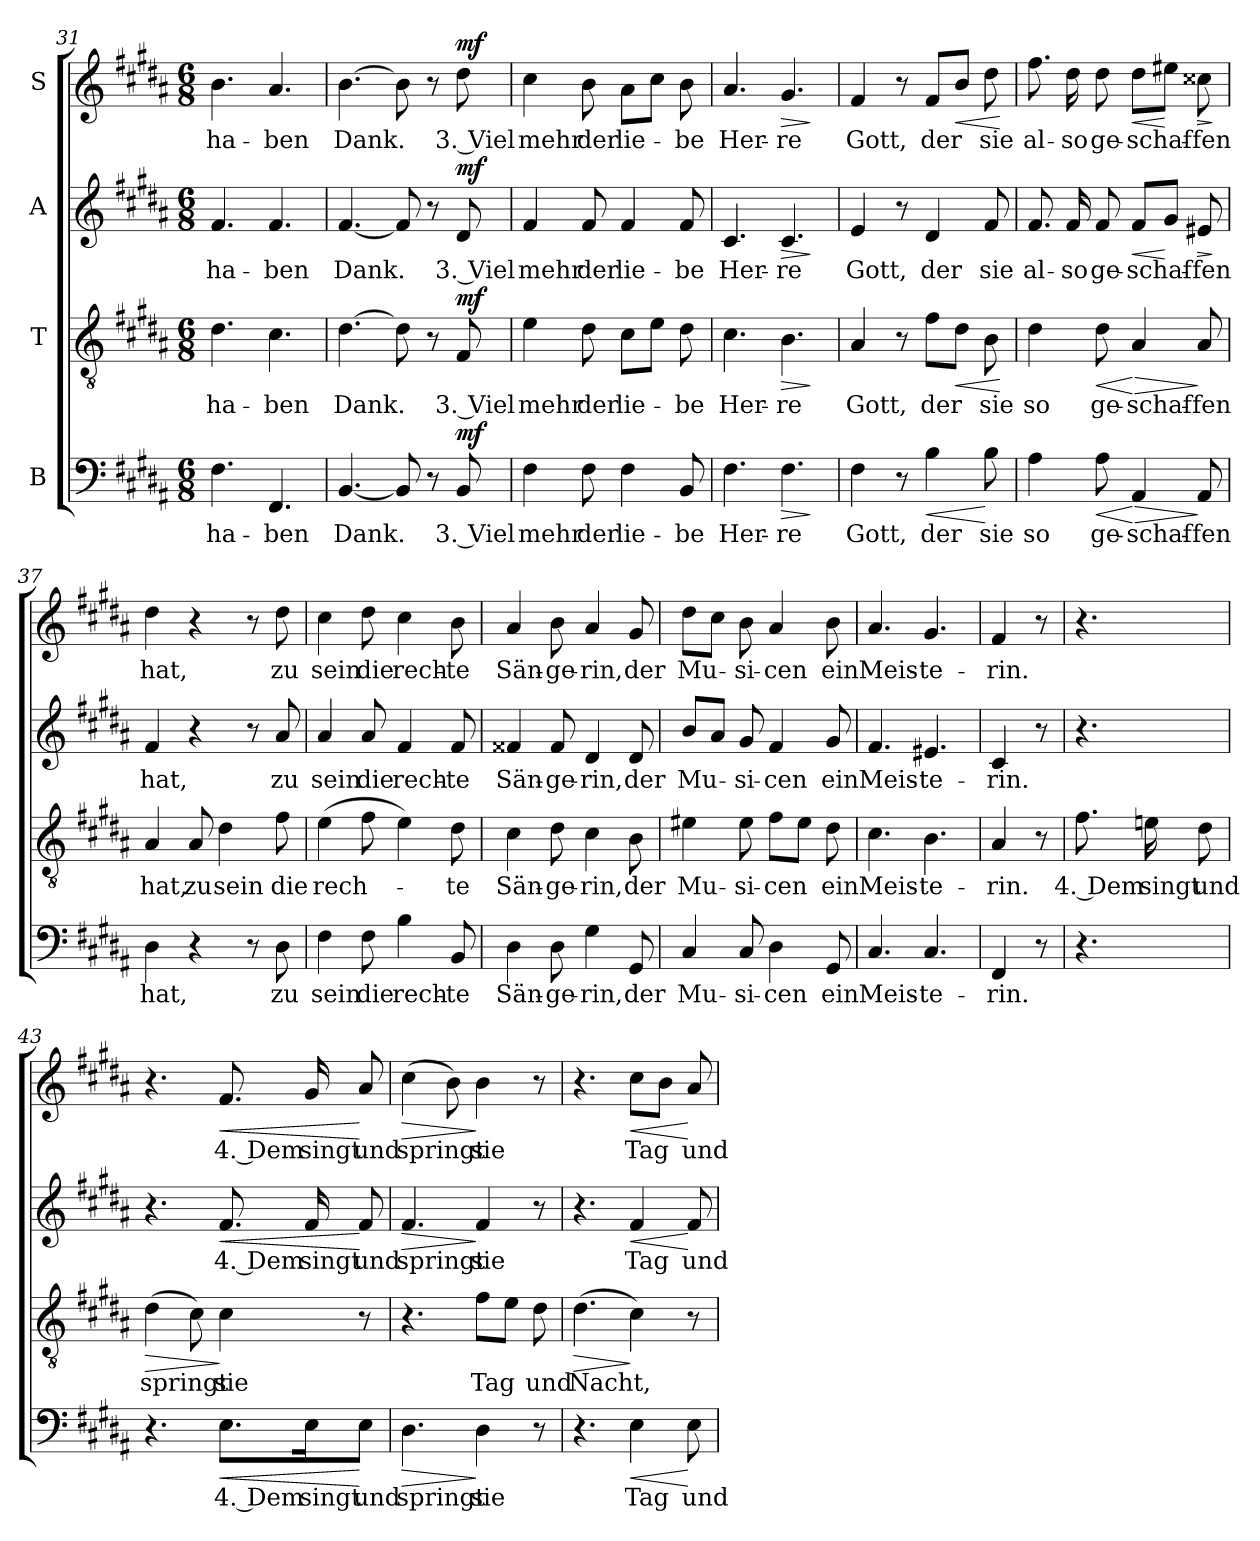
**kern	**text	**dynam	**kern	**text	**dynam	**kern	**text	**dynam	**kern	**text	**dynam
*part4	*part4	*part4	*part3	*part3	*part3	*part2	*part2	*part2	*part1	*part1	*part1
*staff4	*staff4	*staff4	*staff3	*staff3	*staff3	*staff2	*staff2	*staff2	*staff1	*staff1	*staff1
*I"B	*	*	*I"T	*	*	*I"A	*	*	*I"S	*	*
*clefF4	*	*	*clefGv2	*	*	*clefG2	*	*	*clefG2	*	*
*k[f#c#g#d#a#]	*	*	*k[f#c#g#d#a#]	*	*	*k[f#c#g#d#a#]	*	*	*k[f#c#g#d#a#]	*	*
*M6/8	*	*	*M6/8	*	*	*M6/8	*	*	*M6/8	*	*
=31	=31	=31	=31	=31	=31	=31	=31	=31	=31	=31	=31
!	!LO:LY:b	!	!	!LO:LY:b	!	!	!LO:LY:b	!	!	!LO:LY:b	!
4.F#\	ha-	.	4.d#\	ha-	.	4.f#/	ha-	.	4.b\	ha-	.
!	!LO:LY:b	!	!	!LO:LY:b	!	!	!LO:LY:b	!	!	!LO:LY:b	!
4.FF#/	-ben	.	4.c#\	-ben	.	4.f#/	-ben	.	4.a#/	-ben	.
!!LO:LB:g=z
=32	=32	=32	=32	=32	=32	=32	=32	=32	=32	=32	=32
!	!LO:LY:b	!	!	!LO:LY:b	!	!	!LO:LY:b	!	!	!LO:LY:b	!
[4.BB/	Dank.	.	[4.d#\	Dank.	.	[4.f#/	Dank.	.	[4.b\	Dank.	.
8BB/]	.	.	8d#\]	.	.	8f#/]	.	.	8b\]	.	.
8r	.	.	8r	.	.	8r	.	.	8r	.	.
!	!LO:LY:b	!LO:DY:a	!	!LO:LY:b	!LO:DY:a	!	!LO:LY:b	!LO:DY:a	!	!LO:LY:b	!LO:DY:a
8BB/	3. Viel	mf	8F#/	3. Viel	mf	8d#/	3. Viel	mf	8dd#\	3. Viel	mf
=33	=33	=33	=33	=33	=33	=33	=33	=33	=33	=33	=33
!	!LO:LY:b	!	!	!LO:LY:b	!	!	!LO:LY:b	!	!	!LO:LY:b	!
4F#\	mehr	.	4e\	mehr	.	4f#/	mehr	.	4cc#\	mehr	.
!	!LO:LY:b	!	!	!LO:LY:b	!	!	!LO:LY:b	!	!	!LO:LY:b	!
8F#\	der	.	8d#\	der	.	8f#/	der	.	8b\	der	.
!	!LO:LY:b	!	!	!LO:LY:b	!	!	!LO:LY:b	!	!	!LO:LY:b	!
4F#\	lie-	.	8c#\L	lie-	.	4f#/	lie-	.	8a#\L	lie-	.
.	.	.	8e\J	.	.	.	.	.	8cc#\J	.	.
!	!LO:LY:b	!	!	!LO:LY:b	!	!	!LO:LY:b	!	!	!LO:LY:b	!
8BB/	-be	.	8d#\	-be	.	8f#/	-be	.	8b\	-be	.
=34	=34	=34	=34	=34	=34	=34	=34	=34	=34	=34	=34
!	!LO:LY:b	!	!	!LO:LY:b	!	!	!LO:LY:b	!	!	!LO:LY:b	!
4.F#\	Her-	.	4.c#\	Her-	.	4.c#/	Her-	.	4.a#/	Her-	.
!	!LO:LY:b	!LO:HP:b	!	!LO:LY:b	!LO:HP:b	!	!LO:LY:b	!LO:HP:b	!	!LO:LY:b	!LO:HP:b
4.F#\	-re	>	4.B\	-re	>	4.c#/	-re	>	4.g#/	-re	>
.	.	]	.	.	]	.	.	]	.	.	]
=35	=35	=35	=35	=35	=35	=35	=35	=35	=35	=35	=35
!	!LO:LY:b	!	!	!LO:LY:b	!	!	!LO:LY:b	!	!	!LO:LY:b	!
4F#\	Gott,	.	4A#/	Gott,	.	4e/	Gott,	.	4f#/	Gott,	.
8r	.	.	8r	.	.	8r	.	.	8r	.	.
!	!LO:LY:b	!LO:HP:b	!	!LO:LY:b	!	!	!LO:LY:b	!	!	!LO:LY:b	!
4B\	der	<	8f#\L	der	.	4d#/	der	.	8f#/L	der	.
!	!	!	!	!	!LO:HP:b	!	!	!	!	!	!LO:HP:b
.	.	.	8d#\J	.	<	.	.	.	8b/J	.	<
!	!LO:LY:b	!	!	!LO:LY:b	!	!	!LO:LY:b	!	!	!LO:LY:b	!
8B\	sie	[	8B\	sie	.	8f#/	sie	.	8dd#\	sie	.
.	.	.	.	.	[	.	.	.	.	.	[
=36	=36	=36	=36	=36	=36	=36	=36	=36	=36	=36	=36
!	!LO:LY:b	!	!	!LO:LY:b	!	!	!LO:LY:b	!	!	!LO:LY:b	!
4A#\	so	.	4d#\	so	.	8.f#/	al-	.	8.ff#\	al-	.
!	!	!	!	!	!	!	!LO:LY:b	!	!	!LO:LY:b	!
.	.	.	.	.	.	16f#/	-so	.	16dd#\	-so	.
!	!LO:LY:b	!LO:HP:b	!	!LO:LY:b	!LO:HP:b	!	!LO:LY:b	!	!	!LO:LY:b	!
8A#\	ge-	<	8d#\	ge-	<	8f#/	ge-	.	8dd#\	ge-	.
!	!LO:LY:b	!LO:HP:n=1:b	!	!LO:LY:b	!LO:HP:n=1:b	!	!LO:LY:b	!LO:HP:b	!	!LO:LY:b	!LO:HP:b
4AA#/	-schaf-	[ >	4A#/	-schaf-	[ >	8f#/L	-schaf-	<	8dd#\L	-schaf-	<
.	.	.	.	.	.	8g#/J	.	[	8ee#X\J	.	[
!	!LO:LY:b	!	!	!LO:LY:b	!	!	!LO:LY:b	!LO:HP:b	!	!LO:LY:b	!LO:HP:b
8AA#/	-fen	]	8A#/	-fen	]	8e#X/	-fen	>	8cc##X\	-fen	>
.	.	.	.	.	.	.	.	]	.	.	]
!!LO:LB:g=z
=37	=37	=37	=37	=37	=37	=37	=37	=37	=37	=37	=37
!	!LO:LY:b	!	!	!LO:LY:b	!	!	!LO:LY:b	!	!	!LO:LY:b	!
4D#\	hat,	.	4A#/	hat,	.	4f#/	hat,	.	4dd#\	hat,	.
!	!	!	!	!LO:LY:b	!	!	!	!	!	!	!
4r	.	.	8A#/	zu	.	4r	.	.	4r	.	.
!	!	!	!	!LO:LY:b	!	!	!	!	!	!	!
.	.	.	4d#\	sein	.	.	.	.	.	.	.
8r	.	.	.	.	.	8r	.	.	8r	.	.
!	!LO:LY:b	!	!	!LO:LY:b	!	!	!LO:LY:b	!	!	!LO:LY:b	!
8D#\	zu	.	8f#\	die	.	8a#/	zu	.	8dd#\	zu	.
=38	=38	=38	=38	=38	=38	=38	=38	=38	=38	=38	=38
!	!LO:LY:b	!	!	!LO:LY:b	!	!	!LO:LY:b	!	!	!LO:LY:b	!
4F#\	sein	.	(4e\	rech-	.	4a#/	sein	.	4cc#\	sein	.
!	!LO:LY:b	!	!	!	!	!	!LO:LY:b	!	!	!LO:LY:b	!
8F#\	die	.	8f#\	.	.	8a#/	die	.	8dd#\	die	.
!	!LO:LY:b	!	!	!	!	!	!LO:LY:b	!	!	!LO:LY:b	!
4B\	rech-	.	4e\)	.	.	4f#/	rech-	.	4cc#\	rech-	.
!	!LO:LY:b	!	!	!LO:LY:b	!	!	!LO:LY:b	!	!	!LO:LY:b	!
8BB/	-te	.	8d#\	-te	.	8f#/	-te	.	8b\	-te	.
=39	=39	=39	=39	=39	=39	=39	=39	=39	=39	=39	=39
!	!LO:LY:b	!	!	!LO:LY:b	!	!	!LO:LY:b	!	!	!LO:LY:b	!
4D#\	Sän-	.	4c#\	Sän-	.	4f##X/	Sän-	.	4a#/	Sän-	.
!	!LO:LY:b	!	!	!LO:LY:b	!	!	!LO:LY:b	!	!	!LO:LY:b	!
8D#\	-ge-	.	8d#\	-ge-	.	8f##/	-ge-	.	8b\	-ge-	.
!	!LO:LY:b	!	!	!LO:LY:b	!	!	!LO:LY:b	!	!	!LO:LY:b	!
4G#\	-rin,	.	4c#\	-rin,	.	4d#/	-rin,	.	4a#/	-rin,	.
!	!LO:LY:b	!	!	!LO:LY:b	!	!	!LO:LY:b	!	!	!LO:LY:b	!
8GG#/	der	.	8B\	der	.	8d#/	der	.	8g#/	der	.
=40	=40	=40	=40	=40	=40	=40	=40	=40	=40	=40	=40
!	!LO:LY:b	!	!	!LO:LY:b	!	!	!LO:LY:b	!	!	!LO:LY:b	!
4C#/	Mu-	.	4e#X\	Mu-	.	8b/L	Mu-	.	8dd#\L	Mu-	.
.	.	.	.	.	.	8a#/J	.	.	8cc#\J	.	.
!	!LO:LY:b	!	!	!LO:LY:b	!	!	!LO:LY:b	!	!	!LO:LY:b	!
8C#/	-si-	.	8e#\	-si-	.	8g#/	-si-	.	8b\	-si-	.
!	!LO:LY:b	!	!	!LO:LY:b	!	!	!LO:LY:b	!	!	!LO:LY:b	!
4D#\	-cen	.	8f#\L	-cen	.	4f#/	-cen	.	4a#/	-cen	.
.	.	.	8e#\J	.	.	.	.	.	.	.	.
!	!LO:LY:b	!	!	!LO:LY:b	!	!	!LO:LY:b	!	!	!LO:LY:b	!
8GG#/	ein	.	8d#\	ein	.	8g#/	ein	.	8b\	ein	.
=41	=41	=41	=41	=41	=41	=41	=41	=41	=41	=41	=41
!	!LO:LY:b	!	!	!LO:LY:b	!	!	!LO:LY:b	!	!	!LO:LY:b	!
4.C#/	Meis-	.	4.c#\	Meis-	.	4.f#/	Meis-	.	4.a#/	Meis-	.
!	!LO:LY:b	!	!	!LO:LY:b	!	!	!LO:LY:b	!	!	!LO:LY:b	!
4.C#/	-te-	.	4.B\	-te-	.	4.e#X/	-te-	.	4.g#/	-te-	.
=42	=42	=42	=42	=42	=42	=42	=42	=42	=42	=42	=42
!	!LO:LY:b	!	!	!LO:LY:b	!	!	!LO:LY:b	!	!	!LO:LY:b	!
4FF#/	-rin.	.	4A#/	-rin.	.	4c#/	-rin.	.	4f#/	-rin.	.
8r	.	.	8r	.	.	8r	.	.	8r	.	.
!!LO:PB:g=z
=42X3	=42X3	=42X3	=42X3	=42X3	=42X3	=42X3	=42X3	=42X3	=42X3	=42X3	=42X3
!	!	!	!	!LO:LY:b	!	!	!	!	!	!	!
4.r	.	.	8.f#\	4. Dem	.	4.r	.	.	4.r	.	.
!	!	!	!	!LO:LY:b	!	!	!	!	!	!	!
.	.	.	16en\	singt	.	.	.	.	.	.	.
!	!	!	!	!LO:LY:b	!	!	!	!	!	!	!
.	.	.	8d#\	und	.	.	.	.	.	.	.
=43	=43	=43	=43	=43	=43	=43	=43	=43	=43	=43	=43
!	!	!	!	!LO:LY:b	!LO:HP:b	!	!	!	!	!	!
4.r	.	.	(4d#\	-springt	>	4.r	.	.	4.r	.	.
.	.	.	8c#\)	.	.	.	.	.	.	.	.
!	!LO:LY:b	!LO:HP:b	!	!LO:LY:b	!	!	!LO:LY:b	!LO:HP:b	!	!LO:LY:b	!LO:HP:b
8.E\L	4. Dem	<	4c#\	sie	]	8.f#/	4. Dem	<	8.f#/	4. Dem	<
!	!LO:LY:b	!	!	!	!	!	!LO:LY:b	!	!	!LO:LY:b	!
16E\K	singt	.	.	.	.	16f#/	singt	.	16g#/	singt	.
!	!LO:LY:b	!	!	!	!	!	!LO:LY:b	!	!	!LO:LY:b	!
8E\J	und	[	8r	.	.	8f#/	und	[	8a#/	und	[
=44	=44	=44	=44	=44	=44	=44	=44	=44	=44	=44	=44
!	!LO:LY:b	!LO:HP:b	!	!	!	!	!LO:LY:b	!LO:HP:b	!	!LO:LY:b	!LO:HP:b
4.D#\	-springt	>	4.r	.	.	4.f#/	-springt	>	(4cc#\	-springt	>
.	.	.	.	.	.	.	.	.	8b\)	.	.
!	!LO:LY:b	!	!	!LO:LY:b	!	!	!LO:LY:b	!	!	!LO:LY:b	!
4D#\	sie	]	8f#\L	Tag	.	4f#/	sie	]	4b\	sie	]
.	.	.	8e\J	.	.	.	.	.	.	.	.
!	!	!	!	!LO:LY:b	!	!	!	!	!	!	!
8r	.	.	8d#\	und	.	8r	.	.	8r	.	.
=45	=45	=45	=45	=45	=45	=45	=45	=45	=45	=45	=45
!	!	!	!	!LO:LY:b	!LO:HP:b	!	!	!	!	!	!
4.r	.	.	(4.d#\	Nacht,	>	4.r	.	.	4.r	.	.
!	!LO:LY:b	!LO:HP:b	!	!	!	!	!LO:LY:b	!LO:HP:b	!	!LO:LY:b	!LO:HP:b
4E\	Tag	<	4c#\)	.	]	4f#/	Tag	<	8cc#\L	Tag	<
.	.	.	.	.	.	.	.	.	8b\J	.	.
!	!LO:LY:b	!	!	!	!	!	!LO:LY:b	!	!	!LO:LY:b	!
8E\	und	[	8r	.	.	8f#/	und	[	8a#/	und	[
=	=	=	=	=	=	=	=	=	=	=	=
*-	*-	*-	*-	*-	*-	*-	*-	*-	*-	*-	*-
